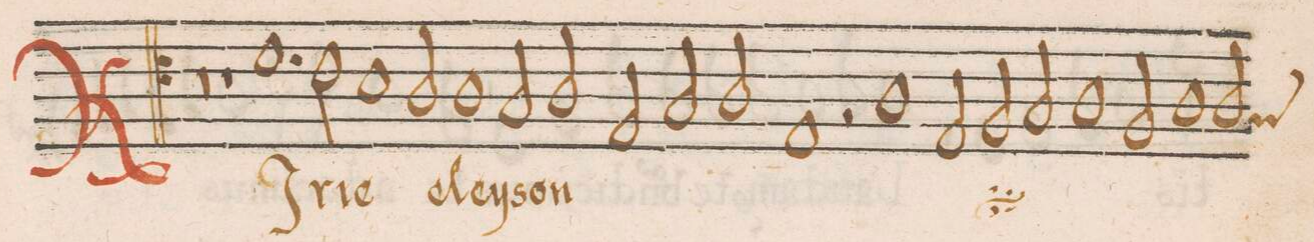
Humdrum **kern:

**kern	**text
*I"TENOR	*
*clefC4	*
*k[]	*
*met(C|)	*
*M2/1	*
0r	.
=35-	=35-
1r	.
1.d	Ki-
=36-	=36-
2c\	-ri-
1B	-e
=37-	=37-
2A/	e-
1A	-ley-
2G/	-son
=38-	=38-
2A/	.
2E/	.
2G/	.
2A/	.
=39-	=39-
1E	.
2rF	.
*	*ij
1A\	KI-
=40-	=40-
2E/	-ri-
2F/	-e
2G/	.
=41-	=41-
1A	.
2F/	.
1A\	.
=42-	=42-
*custos:G	*
2A/	e-
*-	*-
